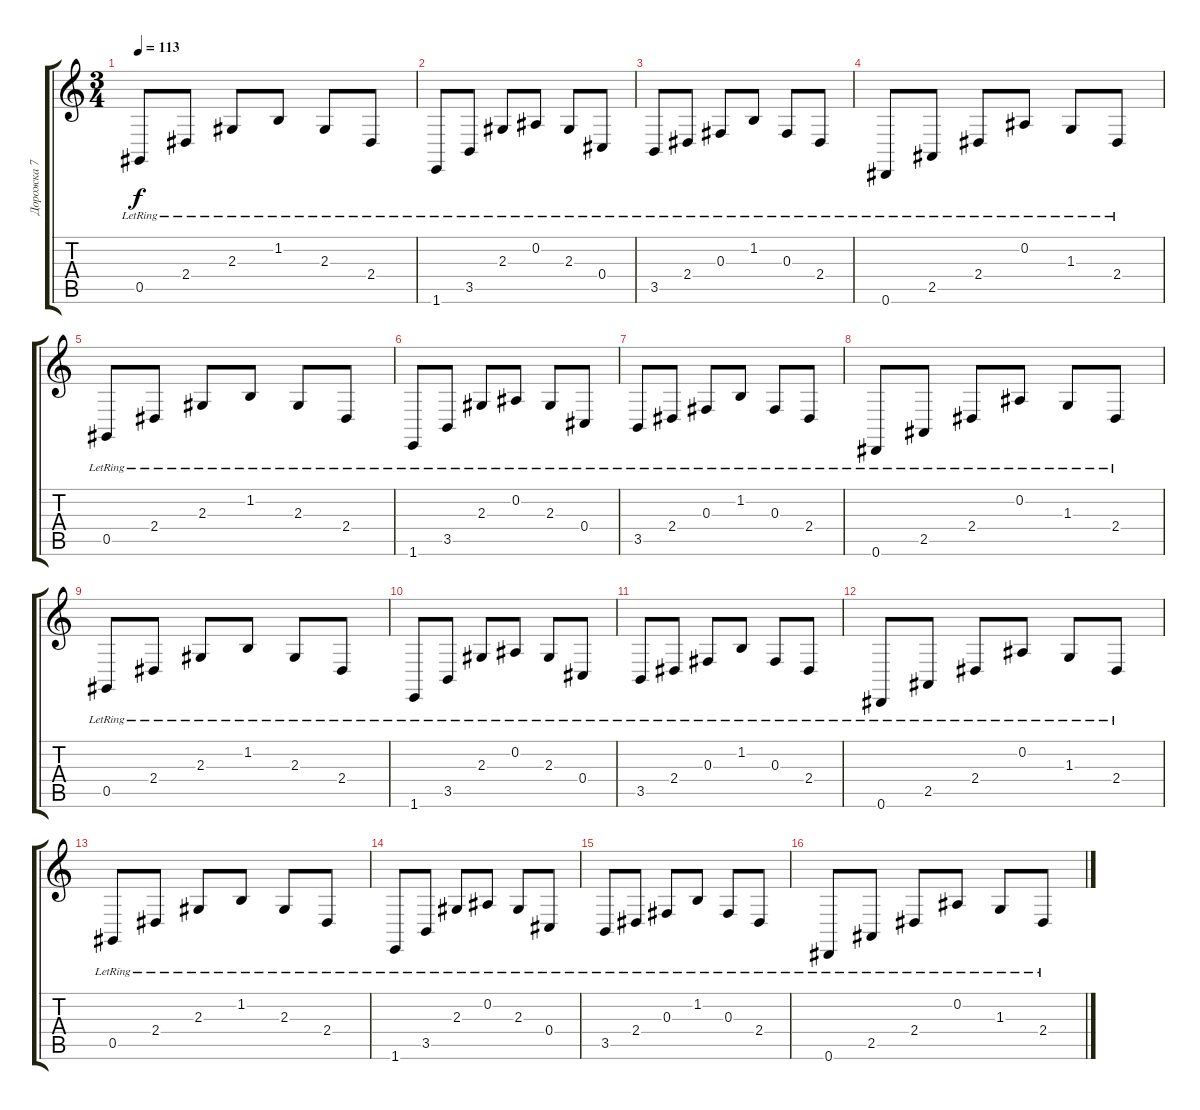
\track ("Дорожка 7" "Дорожка 7") {instrument brightacousticpiano}
\staff {score tabs}
\tuning (Eb4 Bb3 Gb3 Db3 Ab2 Eb2) {hide}
\ts (3 4)
\tempo 113
\clef g2
\ks c
0.5{lr}.8{dy f instrument brightacousticpiano} 2.4{lr}.8 2.3{lr}.8 1.2{lr}.8 2.3{lr}.8 2.4{lr}.8 |
1.6{lr}.8 3.5{lr}.8 2.3{lr}.8 0.2{lr}.8 2.3{lr}.8 0.4{lr}.8 |
3.5{lr}.8 2.4{lr}.8 0.3{lr}.8 1.2{lr}.8 0.3{lr}.8 2.4{lr}.8 |
0.6{lr}.8 2.5{lr}.8 2.4{lr}.8 0.2{lr}.8 1.3{lr}.8 2.4{lr}.8 |
0.5{lr}.8 2.4{lr}.8 2.3{lr}.8 1.2{lr}.8 2.3{lr}.8 2.4{lr}.8 |
1.6{lr}.8 3.5{lr}.8 2.3{lr}.8 0.2{lr}.8 2.3{lr}.8 0.4{lr}.8 |
3.5{lr}.8 2.4{lr}.8 0.3{lr}.8 1.2{lr}.8 0.3{lr}.8 2.4{lr}.8 |
0.6{lr}.8 2.5{lr}.8 2.4{lr}.8 0.2{lr}.8 1.3{lr}.8 2.4{lr}.8 |
0.5{lr}.8 2.4{lr}.8 2.3{lr}.8 1.2{lr}.8 2.3{lr}.8 2.4{lr}.8 |
1.6{lr}.8 3.5{lr}.8 2.3{lr}.8 0.2{lr}.8 2.3{lr}.8 0.4{lr}.8 |
3.5{lr}.8 2.4{lr}.8 0.3{lr}.8 1.2{lr}.8 0.3{lr}.8 2.4{lr}.8 |
0.6{lr}.8 2.5{lr}.8 2.4{lr}.8 0.2{lr}.8 1.3{lr}.8 2.4{lr}.8 |
0.5{lr}.8 2.4{lr}.8 2.3{lr}.8 1.2{lr}.8 2.3{lr}.8 2.4{lr}.8 |
1.6{lr}.8 3.5{lr}.8 2.3{lr}.8 0.2{lr}.8 2.3{lr}.8 0.4{lr}.8 |
3.5{lr}.8 2.4{lr}.8 0.3{lr}.8 1.2{lr}.8 0.3{lr}.8 2.4{lr}.8 |
0.6{lr}.8 2.5{lr}.8 2.4{lr}.8 0.2{lr}.8 1.3{lr}.8 2.4{lr}.8
